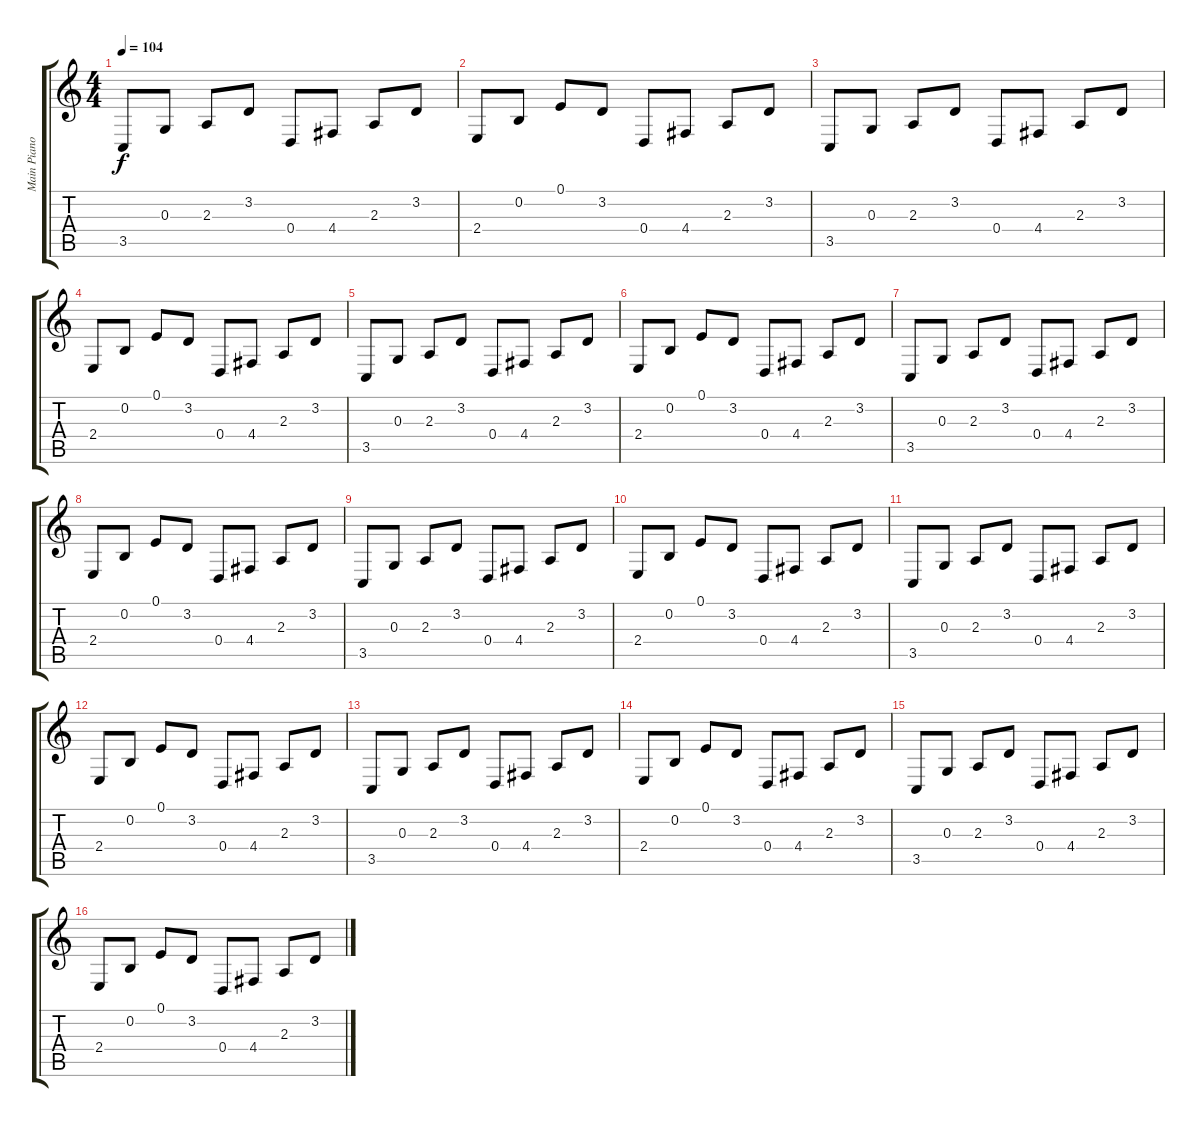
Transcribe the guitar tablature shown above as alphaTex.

\track ("Main Piano" "Main Piano") {instrument brightacousticpiano}
\staff {score tabs}
\tuning (E4 B3 G3 D3 A2 E2) {hide}
\ts (4 4)
\tempo 104
\clef g2
\ks c
3.5.8{dy f} 0.3.8 2.3.8 3.2.8 0.4.8 4.4.8 2.3.8 3.2.8 |
2.4.8 0.2.8 0.1.8 3.2.8 0.4.8 4.4.8 2.3.8 3.2.8 |
3.5.8 0.3.8 2.3.8 3.2.8 0.4.8 4.4.8 2.3.8 3.2.8 |
2.4.8 0.2.8 0.1.8 3.2.8 0.4.8 4.4.8 2.3.8 3.2.8 |
3.5.8 0.3.8 2.3.8 3.2.8 0.4.8 4.4.8 2.3.8 3.2.8 |
2.4.8 0.2.8 0.1.8 3.2.8 0.4.8 4.4.8 2.3.8 3.2.8 |
3.5.8 0.3.8 2.3.8 3.2.8 0.4.8 4.4.8 2.3.8 3.2.8 |
2.4.8 0.2.8 0.1.8 3.2.8 0.4.8 4.4.8 2.3.8 3.2.8 |
3.5.8 0.3.8 2.3.8 3.2.8 0.4.8 4.4.8 2.3.8 3.2.8 |
2.4.8 0.2.8 0.1.8 3.2.8 0.4.8 4.4.8 2.3.8 3.2.8 |
3.5.8 0.3.8 2.3.8 3.2.8 0.4.8 4.4.8 2.3.8 3.2.8 |
2.4.8 0.2.8 0.1.8 3.2.8 0.4.8 4.4.8 2.3.8 3.2.8 |
3.5.8 0.3.8 2.3.8 3.2.8 0.4.8 4.4.8 2.3.8 3.2.8 |
2.4.8 0.2.8 0.1.8 3.2.8 0.4.8 4.4.8 2.3.8 3.2.8 |
3.5.8 0.3.8 2.3.8 3.2.8 0.4.8 4.4.8 2.3.8 3.2.8 |
2.4.8 0.2.8 0.1.8 3.2.8 0.4.8 4.4.8 2.3.8 3.2.8
